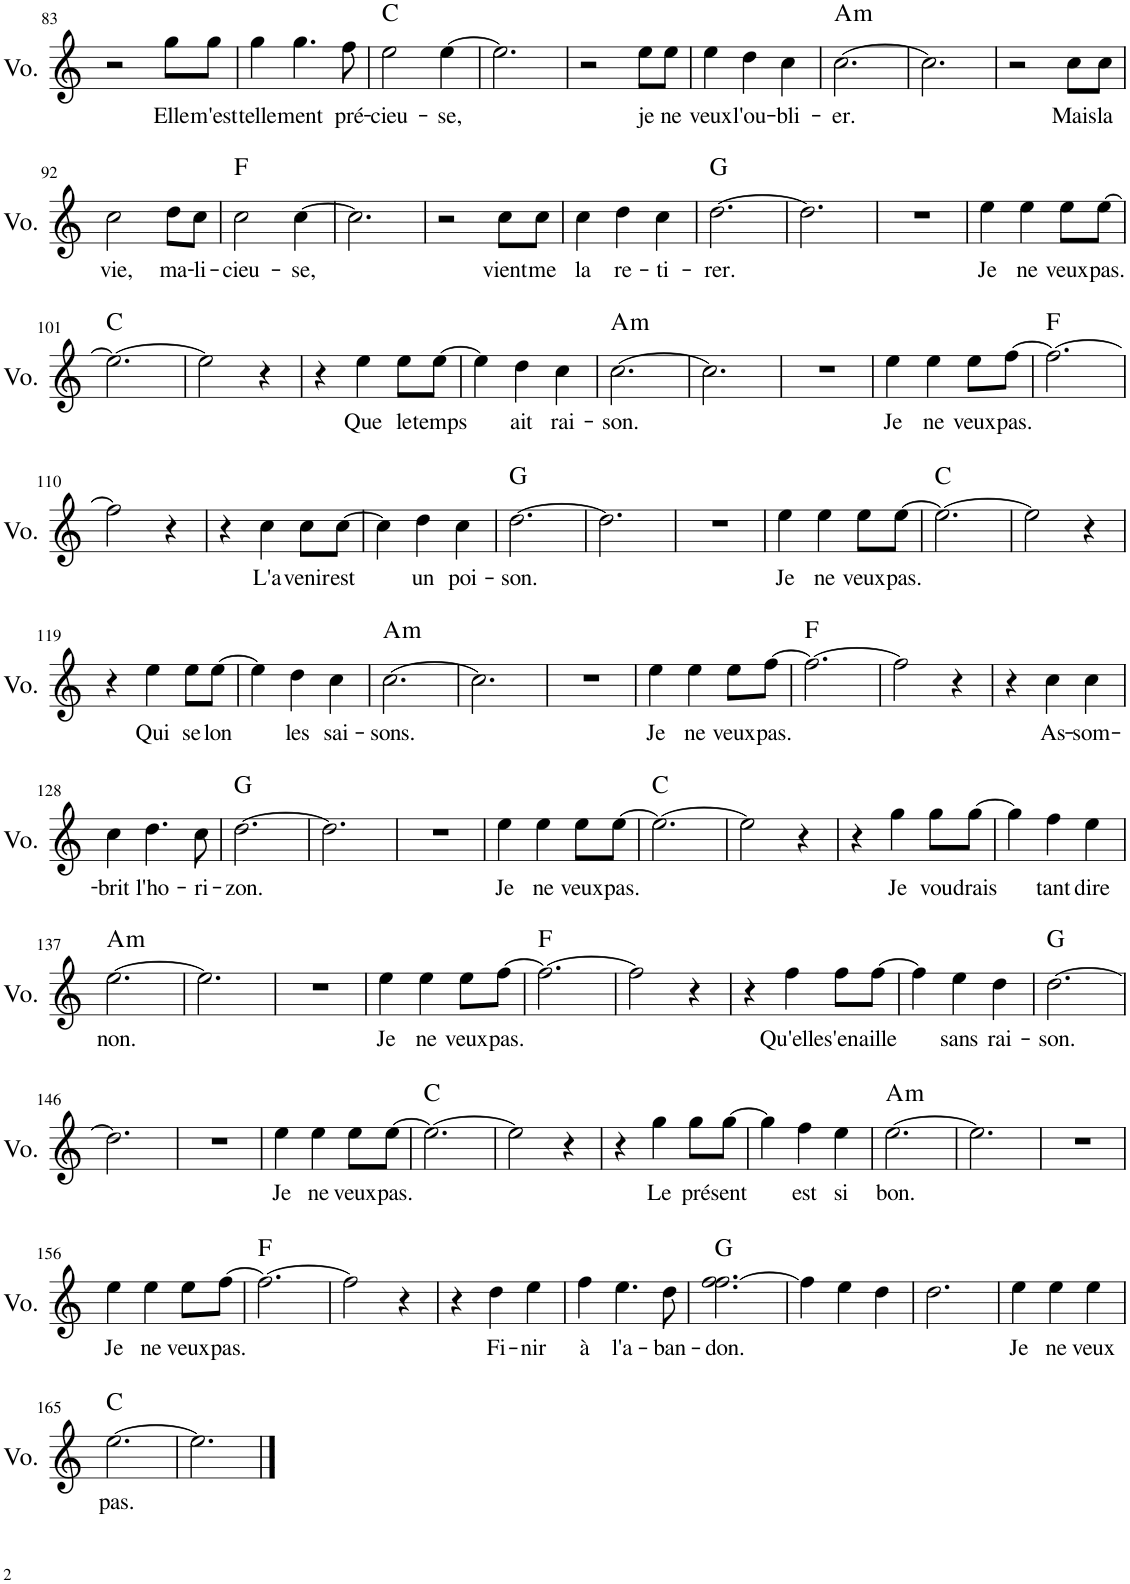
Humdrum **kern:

**kern	**text	**harte
*part1	*part1	*part1
*staff1	*staff1	*
*I"Voix	*	*
*I'Vo.	*	*
!!LO:PB:g=z
*clefG2	*	*
*k[]	*	*
*M3/4	*	*
=83	=83	=83
2r	.	.
!	!LO:LY:b	!
8gg\L	Elle	.
!	!LO:LY:b	!
8gg\J	m'est	.
=84	=84	=84
!	!LO:LY:b	!
4gg\	telle-	.
!	!LO:LY:b	!
4.gg\	-ment	.
!	!LO:LY:b	!
8ff\	pré-	.
=85	=85	=85
!	!LO:LY:b	!
2ee\	-cieu-	C:maj
!	!LO:LY:b	!
[4ee\	-se,	.
=86	=86	=86
2.ee\]	.	.
=87	=87	=87
2r	.	.
!	!LO:LY:b	!
8ee\L	je	.
!	!LO:LY:b	!
8ee\J	ne	.
=88	=88	=88
!	!LO:LY:b	!
4ee\	veux	.
!	!LO:LY:b	!
4dd\	l'ou-	.
!	!LO:LY:b	!
4cc\	-bli-	.
=89	=89	=89
!	!LO:LY:b	!LO:H:kt=m
[2.cc\	-er.	A:min
=90	=90	=90
2.cc\]	.	.
=91	=91	=91
2r	.	.
!	!LO:LY:b	!
8cc\L	Mais	.
!	!LO:LY:b	!
8cc\J	la	.
!!LO:LB:g=z
=92	=92	=92
!	!LO:LY:b	!
2cc\	vie,	.
!	!LO:LY:b	!
8dd\L	ma-	.
!	!LO:LY:b	!
8cc\J	-li-	.
=93	=93	=93
!	!LO:LY:b	!
2cc\	-cieu-	F:maj
!	!LO:LY:b	!
[4cc\	-se,	.
=94	=94	=94
2.cc\]	.	.
=95	=95	=95
2r	.	.
!	!LO:LY:b	!
8cc\L	vient	.
!	!LO:LY:b	!
8cc\J	me	.
=96	=96	=96
!	!LO:LY:b	!
4cc\	la	.
!	!LO:LY:b	!
4dd\	re-	.
!	!LO:LY:b	!
4cc\	-ti-	.
=97	=97	=97
!	!LO:LY:b	!
[2.dd\	-rer.	G:maj
=98	=98	=98
2.dd\]	.	.
=99	=99	=99
2.r	.	.
=100	=100	=100
!	!LO:LY:b	!
4ee\	Je	.
!	!LO:LY:b	!
4ee\	ne	.
!	!LO:LY:b	!
8ee\L	veux	.
!	!LO:LY:b	!
[8ee\J	pas.	.
!!LO:LB:g=z
=101	=101	=101
2.ee\_	.	C:maj
=102	=102	=102
2ee\]	.	.
4r	.	.
=103	=103	=103
4r	.	.
!	!LO:LY:b	!
4ee\	Que	.
!	!LO:LY:b	!
8ee\L	le	.
!	!LO:LY:b	!
[8ee\J	temps	.
=104	=104	=104
4ee\]	.	.
!	!LO:LY:b	!
4dd\	ait	.
!	!LO:LY:b	!
4cc\	rai-	.
=105	=105	=105
!	!LO:LY:b	!LO:H:kt=m
[2.cc\	-son.	A:min
=106	=106	=106
2.cc\]	.	.
=107	=107	=107
2.r	.	.
=108	=108	=108
!	!LO:LY:b	!
4ee\	Je	.
!	!LO:LY:b	!
4ee\	ne	.
!	!LO:LY:b	!
8ee\L	veux	.
!	!LO:LY:b	!
[8ff\J	pas.	.
=109	=109	=109
2.ff\_	.	F:maj
!!LO:LB:g=z
=110	=110	=110
2ff\]	.	.
4r	.	.
=111	=111	=111
4r	.	.
!	!LO:LY:b	!
4cc\	L'a-	.
!	!LO:LY:b	!
8cc\L	-venir	.
!	!LO:LY:b	!
[8cc\J	est	.
=112	=112	=112
4cc\]	.	.
!	!LO:LY:b	!
4dd\	un	.
!	!LO:LY:b	!
4cc\	poi-	.
=113	=113	=113
!	!LO:LY:b	!
[2.dd\	-son.	G:maj
=114	=114	=114
2.dd\]	.	.
=115	=115	=115
2.r	.	.
=116	=116	=116
!	!LO:LY:b	!
4ee\	Je	.
!	!LO:LY:b	!
4ee\	ne	.
!	!LO:LY:b	!
8ee\L	veux	.
!	!LO:LY:b	!
[8ee\J	pas.	.
=117	=117	=117
2.ee\_	.	C:maj
=118	=118	=118
2ee\]	.	.
4r	.	.
!!LO:LB:g=z
=119	=119	=119
4r	.	.
!	!LO:LY:b	!
4ee\	Qui	.
!	!LO:LY:b	!
8ee\L	se-	.
!	!LO:LY:b	!
[8ee\J	-lon	.
=120	=120	=120
4ee\]	.	.
!	!LO:LY:b	!
4dd\	les	.
!	!LO:LY:b	!
4cc\	sai-	.
=121	=121	=121
!	!LO:LY:b	!LO:H:kt=m
[2.cc\	-sons.	A:min
=122	=122	=122
2.cc\]	.	.
=123	=123	=123
2.r	.	.
=124	=124	=124
!	!LO:LY:b	!
4ee\	Je	.
!	!LO:LY:b	!
4ee\	ne	.
!	!LO:LY:b	!
8ee\L	veux	.
!	!LO:LY:b	!
[8ff\J	pas.	.
=125	=125	=125
2.ff\_	.	F:maj
=126	=126	=126
2ff\]	.	.
4r	.	.
=127	=127	=127
4r	.	.
!	!LO:LY:b	!
4cc\	As-	.
!	!LO:LY:b	!
4cc\	-som-	.
!!LO:LB:g=z
=128	=128	=128
!	!LO:LY:b	!
4cc\	-brit	.
!	!LO:LY:b	!
4.dd\	l'ho-	.
!	!LO:LY:b	!
8cc\	-ri-	.
=129	=129	=129
!	!LO:LY:b	!
[2.dd\	-zon.	G:maj
=130	=130	=130
2.dd\]	.	.
=131	=131	=131
2.r	.	.
=132	=132	=132
!	!LO:LY:b	!
4ee\	Je	.
!	!LO:LY:b	!
4ee\	ne	.
!	!LO:LY:b	!
8ee\L	veux	.
!	!LO:LY:b	!
[8ee\J	pas.	.
=133	=133	=133
2.ee\_	.	C:maj
=134	=134	=134
2ee\]	.	.
4r	.	.
=135	=135	=135
4r	.	.
!	!LO:LY:b	!
4gg\	Je	.
!	!LO:LY:b	!
8gg\L	vou-	.
!	!LO:LY:b	!
[8gg\J	-drais	.
=136	=136	=136
4gg\]	.	.
!	!LO:LY:b	!
4ff\	tant	.
!	!LO:LY:b	!
4ee\	dire	.
!!LO:LB:g=z
=137	=137	=137
!	!LO:LY:b	!LO:H:kt=m
[2.ee\	non.	A:min
=138	=138	=138
2.ee\]	.	.
=139	=139	=139
2.r	.	.
=140	=140	=140
!	!LO:LY:b	!
4ee\	Je	.
!	!LO:LY:b	!
4ee\	ne	.
!	!LO:LY:b	!
8ee\L	veux	.
!	!LO:LY:b	!
[8ff\J	pas.	.
=141	=141	=141
2.ff\_	.	F:maj
=142	=142	=142
2ff\]	.	.
4r	.	.
=143	=143	=143
4r	.	.
!	!LO:LY:b	!
4ff\	Qu'elle	.
!	!LO:LY:b	!
8ff\L	s'en	.
!	!LO:LY:b	!
[8ff\J	aille	.
=144	=144	=144
4ff\]	.	.
!	!LO:LY:b	!
4ee\	sans	.
!	!LO:LY:b	!
4dd\	rai-	.
=145	=145	=145
!	!LO:LY:b	!
[2.dd\	-son.	G:maj
!!LO:LB:g=z
=146	=146	=146
2.dd\]	.	.
=147	=147	=147
2.r	.	.
=148	=148	=148
!	!LO:LY:b	!
4ee\	Je	.
!	!LO:LY:b	!
4ee\	ne	.
!	!LO:LY:b	!
8ee\L	veux	.
!	!LO:LY:b	!
[8ee\J	pas.	.
=149	=149	=149
2.ee\_	.	C:maj
=150	=150	=150
2ee\]	.	.
4r	.	.
=151	=151	=151
4r	.	.
!	!LO:LY:b	!
4gg\	Le	.
!	!LO:LY:b	!
8gg\L	pré-	.
!	!LO:LY:b	!
[8gg\J	-sent	.
=152	=152	=152
4gg\]	.	.
!	!LO:LY:b	!
4ff\	est	.
!	!LO:LY:b	!
4ee\	si	.
=153	=153	=153
!	!LO:LY:b	!LO:H:kt=m
[2.ee\	bon.	A:min
=154	=154	=154
2.ee\]	.	.
=155	=155	=155
2.r	.	.
!!LO:LB:g=z
=156	=156	=156
!	!LO:LY:b	!
4ee\	Je	.
!	!LO:LY:b	!
4ee\	ne	.
!	!LO:LY:b	!
8ee\L	veux	.
!	!LO:LY:b	!
[8ff\J	pas.	.
=157	=157	=157
2.ff\_	.	F:maj
=158	=158	=158
2ff\]	.	.
4r	.	.
=159	=159	=159
4r	.	.
!	!LO:LY:b	!
4dd\	Fi-	.
!	!LO:LY:b	!
4ee\	-nir	.
=160	=160	=160
!	!LO:LY:b	!
4ff\	à	.
!	!LO:LY:b	!
4.ee\	l'a-	.
!	!LO:LY:b	!
8dd\	-ban-	.
=161	=161	=161
!	!LO:LY:b	!
[2.ff\ 2.ff\	don.	G:maj
=162	=162	=162
4ff\]	.	.
4ee\	.	.
4dd\	.	.
=163	=163	=163
2.dd\	.	.
=164	=164	=164
!	!LO:LY:b	!
4ee\	Je	.
!	!LO:LY:b	!
4ee\	ne	.
!	!LO:LY:b	!
4ee\	veux	.
!!LO:LB:g=z
=165	=165	=165
!	!LO:LY:b	!
[2.ee\	pas.	C:maj
=166	=166	=166
2.ee\]	.	.
==	==	==
*-	*-	*-
